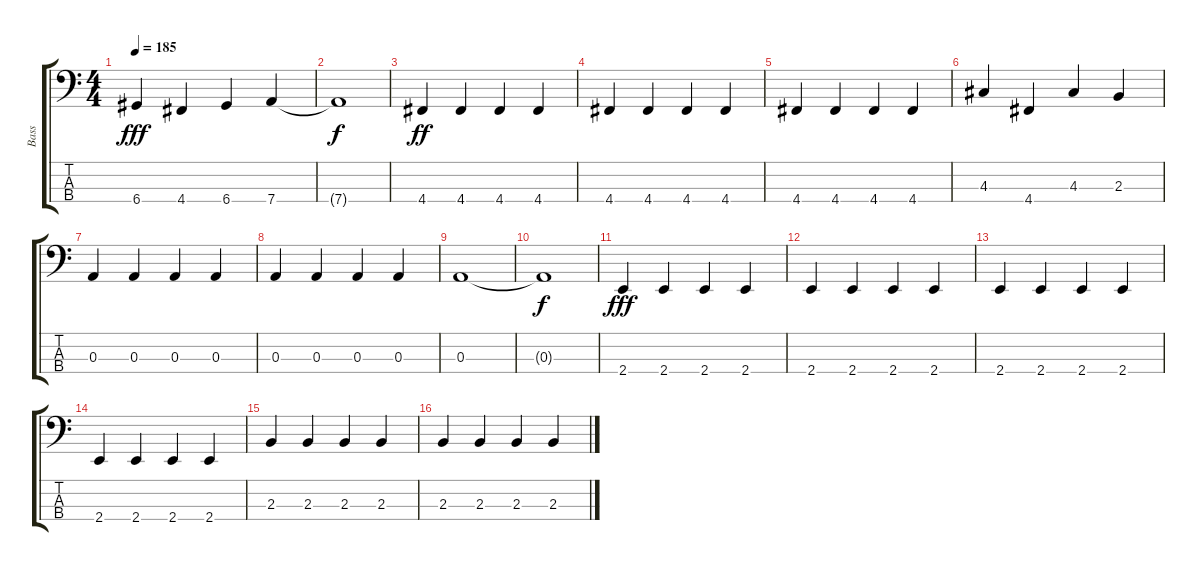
\track ("Bass" "Bass") {instrument electricbasspick}
\staff {score tabs}
\tuning (G2 D2 A1 D1) {hide}
\ts (4 4)
\tempo 185
\clef f4
\ks c
6.4.4{dy fff} 4.4.4 6.4.4 7.4.4 |
7.4{t}.1{dy f} |
4.4.4{dy ff} 4.4.4 4.4.4 4.4.4 |
4.4.4 4.4.4 4.4.4 4.4.4 |
4.4.4 4.4.4 4.4.4 4.4.4 |
4.3.4 4.4.4 4.3.4 2.3.4 |
0.3.4 0.3.4 0.3.4 0.3.4 |
0.3.4 0.3.4 0.3.4 0.3.4 |
0.3.1 |
0.3{t}.1{dy f} |
2.4.4{dy fff} 2.4.4 2.4.4 2.4.4 |
2.4.4 2.4.4 2.4.4 2.4.4 |
2.4.4 2.4.4 2.4.4 2.4.4 |
2.4.4 2.4.4 2.4.4 2.4.4 |
2.3.4 2.3.4 2.3.4 2.3.4 |
2.3.4 2.3.4 2.3.4 2.3.4
